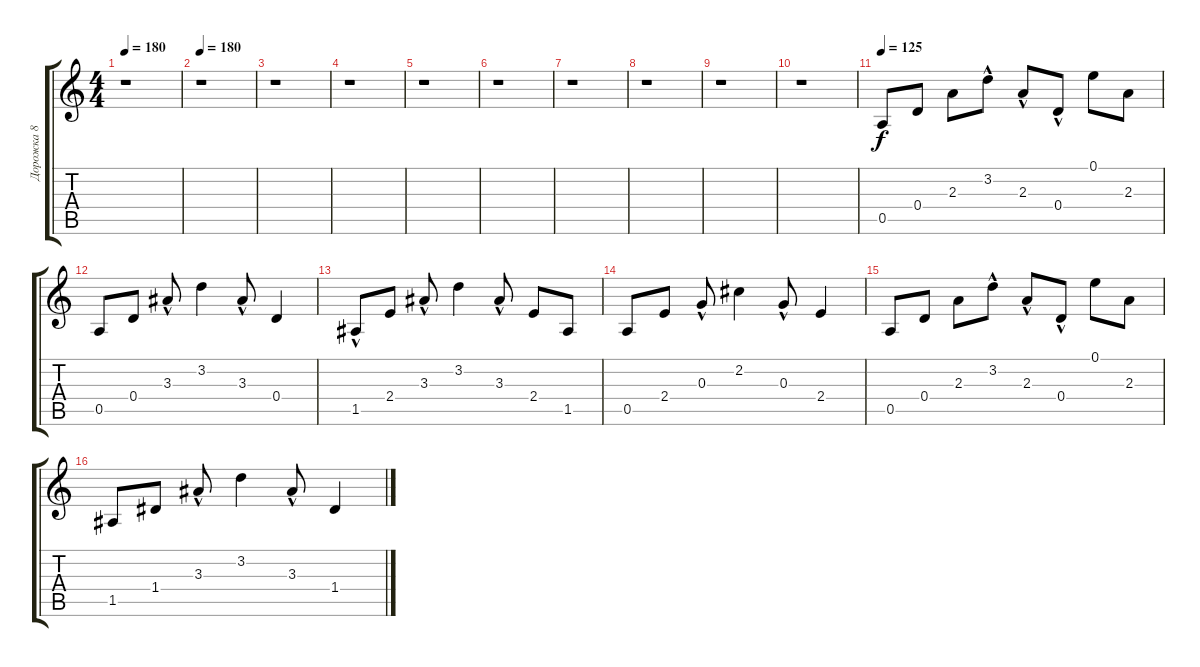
\track ("Дорожка 8" "Дорожка 8") {instrument acousticguitarsteel}
\staff {score tabs}
\tuning (E4 B3 G3 D3 A2 E2) {hide}
\ts (4 4)
\tempo 180
\clef g2
\ks c
r.1{dy f} |
\tempo 180
r.1 |
r.1 |
r.1 |
r.1 |
r.1 |
r.1 |
r.1 |
r.1 |
r.1 |
\tempo 125
0.5.8 0.4.8 2.3.8 3.2{hac}.8 2.3{hac}.8 0.4{hac}.8 0.1.8 2.3.8 |
0.5.8 0.4.8 3.3{hac}.8 3.2.4 3.3{hac}.8 0.4.4 |
1.5{hac}.8 2.4.8 3.3{hac}.8 3.2.4 3.3{hac}.8 2.4.8 1.5.8 |
0.5.8 2.4.8 0.3{hac}.8 2.2.4 0.3{hac}.8 2.4.4 |
0.5.8 0.4.8 2.3.8 3.2{hac}.8 2.3{hac}.8 0.4{hac}.8 0.1.8 2.3.8 |
1.5.8 1.4.8 3.3{hac}.8 3.2.4 3.3{hac}.8 1.4.4
